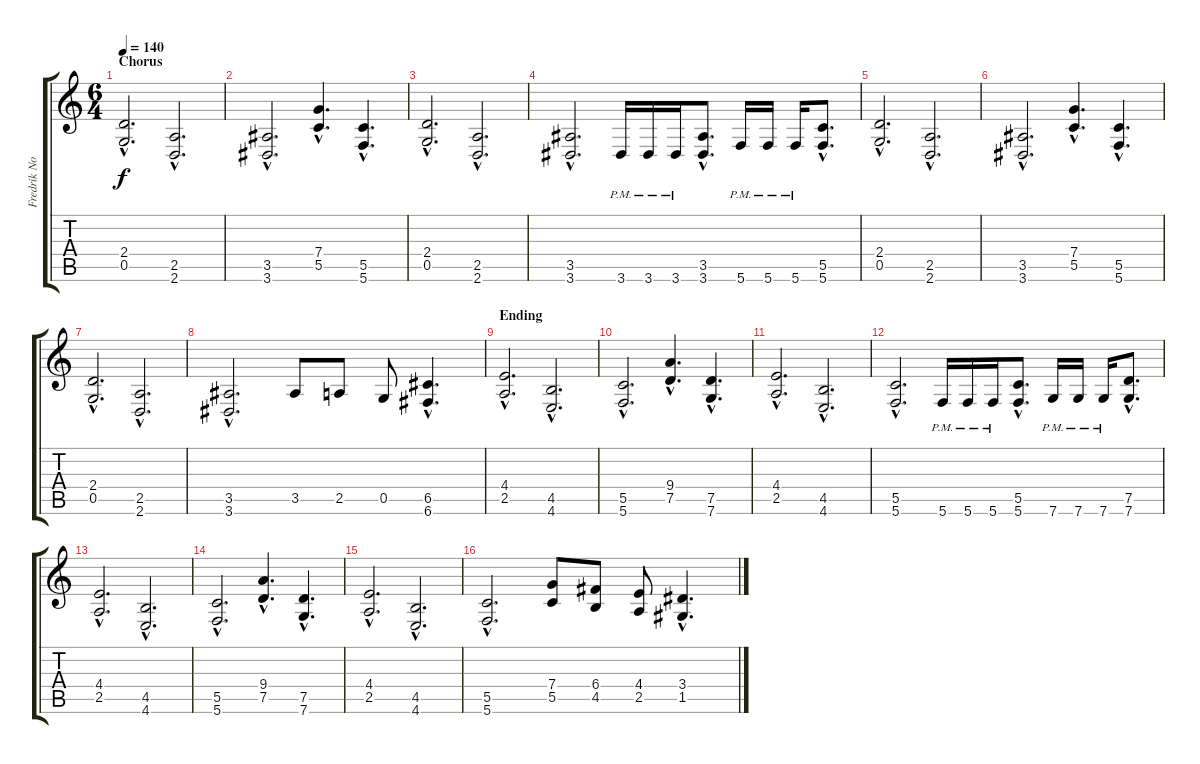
\track ("Fredrik Norstrom - Rhytm" "Fredrik No") {instrument distortionguitar}
\staff {score tabs}
\tuning (D4 A3 F3 C3 G2 C2) {hide}
\ts (6 4)
\section ("" "Chorus")
\tempo 140
\clef g2
\ks c
(2.4{hac} 0.5{hac}).2{d dy f} (2.5{hac} 2.6{hac}).2{d} |
(3.5{hac} 3.6{hac}).2{d} (7.4{hac} 5.5{hac}).4{d} (5.5{hac} 5.6{hac}).4{d} |
(2.4{hac} 0.5{hac}).2{d} (2.5{hac} 2.6{hac}).2{d} |
(3.5{hac} 3.6{hac}).2{d} 3.6{pm}.16 3.6{pm}.16 3.6{pm}.16 (3.5{hac} 3.6{hac}).8{d} 5.6{pm}.16 5.6{pm}.16 5.6{pm}.16 (5.5{hac} 5.6{hac}).8{d} |
(2.4{hac} 0.5{hac}).2{d} (2.5{hac} 2.6{hac}).2{d} |
(3.5{hac} 3.6{hac}).2{d} (7.4{hac} 5.5{hac}).4{d} (5.5{hac} 5.6{hac}).4{d} |
(2.4{hac} 0.5{hac}).2{d} (2.5{hac} 2.6{hac}).2{d} |
(3.5{hac} 3.6{hac}).2{d} 3.5.8 2.5.8 0.5.8 (6.5{hac} 6.6{hac}).4{d} |
\section ("" "Ending")
(4.4{hac} 2.5{hac}).2{d} (4.5{hac} 4.6{hac}).2{d} |
(5.5{hac} 5.6{hac}).2{d} (9.4{hac} 7.5{hac}).4{d} (7.5{hac} 7.6{hac}).4{d} |
(4.4{hac} 2.5{hac}).2{d} (4.5{hac} 4.6{hac}).2{d} |
(5.5{hac} 5.6{hac}).2{d} 5.6{pm}.16 5.6{pm}.16 5.6{pm}.16 (5.5{hac} 5.6{hac}).8{d} 7.6{pm}.16 7.6{pm}.16 7.6{pm}.16 (7.5{hac} 7.6{hac}).8{d} |
(4.4{hac} 2.5{hac}).2{d} (4.5{hac} 4.6{hac}).2{d} |
(5.5{hac} 5.6{hac}).2{d} (9.4{hac} 7.5{hac}).4{d} (7.5{hac} 7.6{hac}).4{d} |
(4.4{hac} 2.5{hac}).2{d} (4.5{hac} 4.6{hac}).2{d} |
(5.5{hac} 5.6{hac}).2{d} (7.4 5.5).8 (6.4 4.5).8 (4.4 2.5).8 (3.4{hac} 1.5{hac}).4{d}
